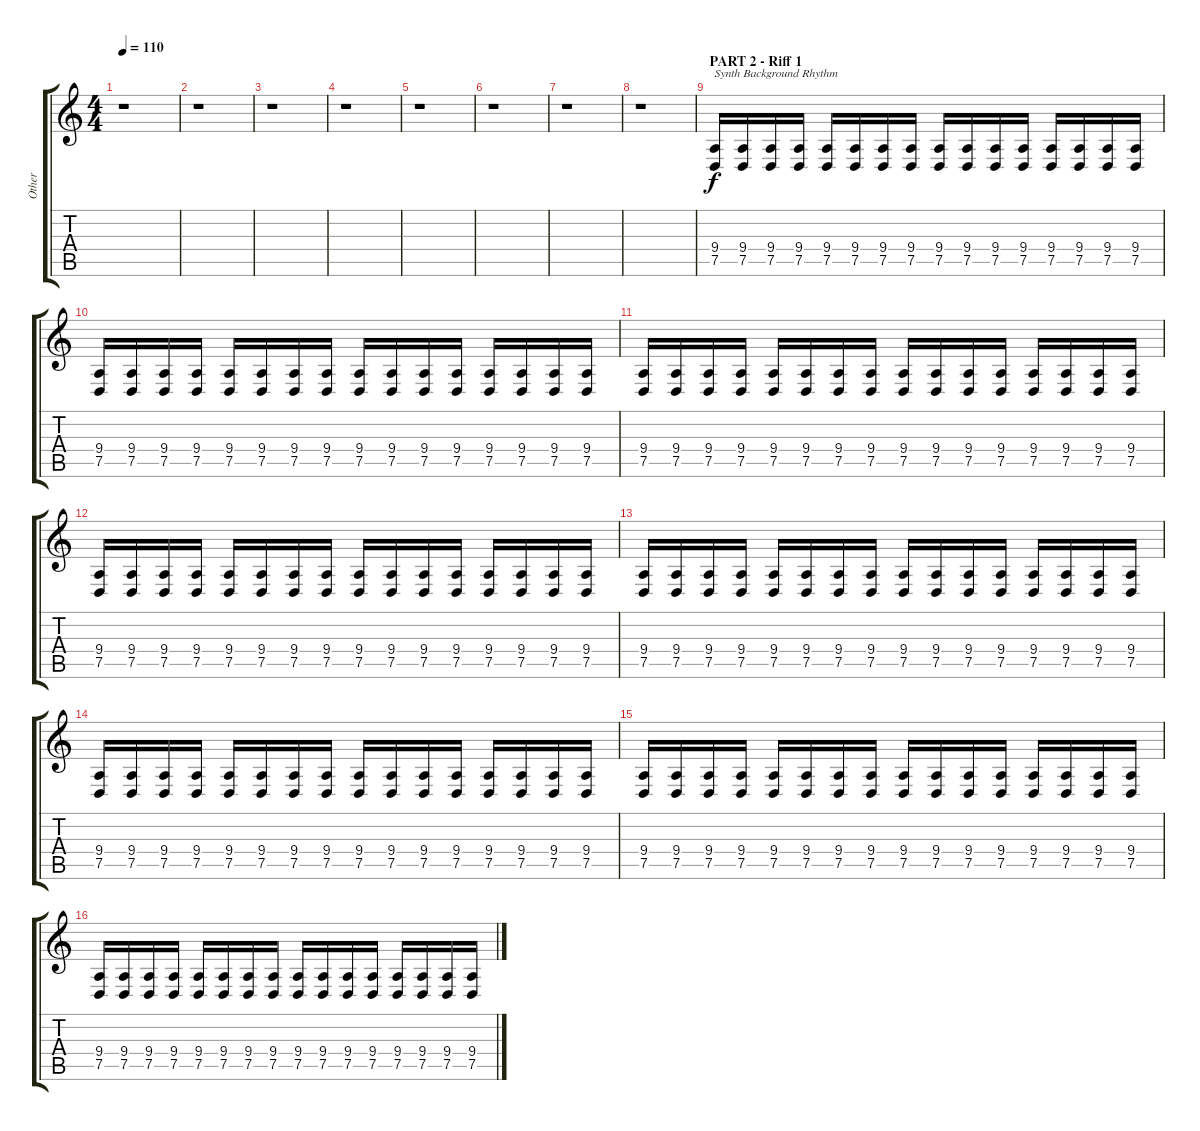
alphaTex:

\track ("Other" "Other") {instrument electricpiano2}
\staff {score tabs}
\tuning (D4 A3 F3 C3 G2 C2) {hide}
\ts (4 4)
\tempo 110
\clef g2
\ks c
r.1{dy f} |
r.1 |
r.1 |
r.1 |
r.1 |
r.1 |
r.1 |
r.1 |
\section ("" "PART 2 - Riff 1")
(9.4 7.5).16{txt "Synth Background Rhythm"} (9.4 7.5).16 (9.4 7.5).16 (9.4 7.5).16 (9.4 7.5).16 (9.4 7.5).16 (9.4 7.5).16 (9.4 7.5).16 (9.4 7.5).16 (9.4 7.5).16 (9.4 7.5).16 (9.4 7.5).16 (9.4 7.5).16 (9.4 7.5).16 (9.4 7.5).16 (9.4 7.5).16 |
(9.4 7.5).16 (9.4 7.5).16 (9.4 7.5).16 (9.4 7.5).16 (9.4 7.5).16 (9.4 7.5).16 (9.4 7.5).16 (9.4 7.5).16 (9.4 7.5).16 (9.4 7.5).16 (9.4 7.5).16 (9.4 7.5).16 (9.4 7.5).16 (9.4 7.5).16 (9.4 7.5).16 (9.4 7.5).16 |
(9.4 7.5).16 (9.4 7.5).16 (9.4 7.5).16 (9.4 7.5).16 (9.4 7.5).16 (9.4 7.5).16 (9.4 7.5).16 (9.4 7.5).16 (9.4 7.5).16 (9.4 7.5).16 (9.4 7.5).16 (9.4 7.5).16 (9.4 7.5).16 (9.4 7.5).16 (9.4 7.5).16 (9.4 7.5).16 |
(9.4 7.5).16 (9.4 7.5).16 (9.4 7.5).16 (9.4 7.5).16 (9.4 7.5).16 (9.4 7.5).16 (9.4 7.5).16 (9.4 7.5).16 (9.4 7.5).16 (9.4 7.5).16 (9.4 7.5).16 (9.4 7.5).16 (9.4 7.5).16 (9.4 7.5).16 (9.4 7.5).16 (9.4 7.5).16 |
(9.4 7.5).16 (9.4 7.5).16 (9.4 7.5).16 (9.4 7.5).16 (9.4 7.5).16 (9.4 7.5).16 (9.4 7.5).16 (9.4 7.5).16 (9.4 7.5).16 (9.4 7.5).16 (9.4 7.5).16 (9.4 7.5).16 (9.4 7.5).16 (9.4 7.5).16 (9.4 7.5).16 (9.4 7.5).16 |
(9.4 7.5).16 (9.4 7.5).16 (9.4 7.5).16 (9.4 7.5).16 (9.4 7.5).16 (9.4 7.5).16 (9.4 7.5).16 (9.4 7.5).16 (9.4 7.5).16 (9.4 7.5).16 (9.4 7.5).16 (9.4 7.5).16 (9.4 7.5).16 (9.4 7.5).16 (9.4 7.5).16 (9.4 7.5).16 |
(9.4 7.5).16 (9.4 7.5).16 (9.4 7.5).16 (9.4 7.5).16 (9.4 7.5).16 (9.4 7.5).16 (9.4 7.5).16 (9.4 7.5).16 (9.4 7.5).16 (9.4 7.5).16 (9.4 7.5).16 (9.4 7.5).16 (9.4 7.5).16 (9.4 7.5).16 (9.4 7.5).16 (9.4 7.5).16 |
(9.4 7.5).16 (9.4 7.5).16 (9.4 7.5).16 (9.4 7.5).16 (9.4 7.5).16 (9.4 7.5).16 (9.4 7.5).16 (9.4 7.5).16 (9.4 7.5).16 (9.4 7.5).16 (9.4 7.5).16 (9.4 7.5).16 (9.4 7.5).16 (9.4 7.5).16 (9.4 7.5).16 (9.4 7.5).16
